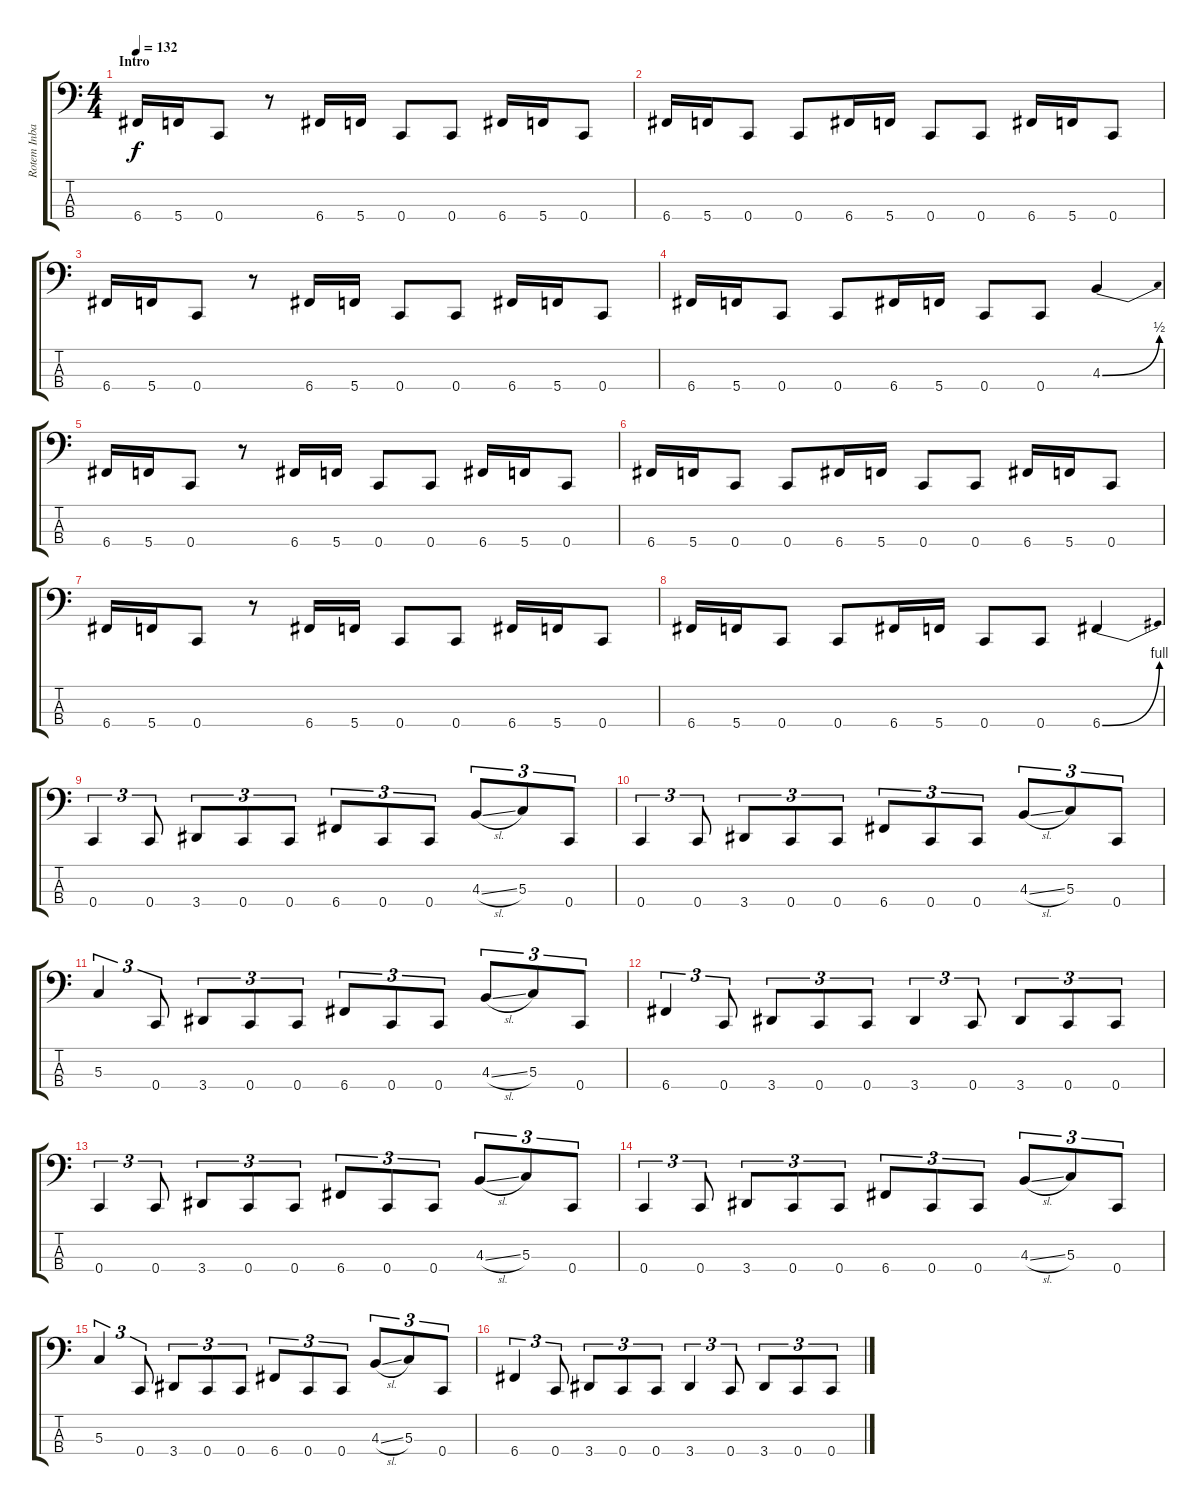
\track ("Rotem Inbar" "Rotem Inba") {instrument electricbasspick}
\staff {score tabs}
\tuning (F2 C2 G1 C1) {hide}
\ts (4 4)
\section ("" "Intro")
\tempo 132
\clef f4
\ks c
6.4.16{dy f instrument electricbasspick} 5.4.16 0.4.8 r.8 6.4.16 5.4.16 0.4.8 0.4.8 6.4.16 5.4.16 0.4.8 |
6.4.16 5.4.16 0.4.8 0.4.8 6.4.16 5.4.16 0.4.8 0.4.8 6.4.16 5.4.16 0.4.8 |
6.4.16 5.4.16 0.4.8 r.8 6.4.16 5.4.16 0.4.8 0.4.8 6.4.16 5.4.16 0.4.8 |
6.4.16 5.4.16 0.4.8 0.4.8 6.4.16 5.4.16 0.4.8 0.4.8 4.3{be (bend 0 0 60 2)}.4 |
6.4.16 5.4.16 0.4.8 r.8 6.4.16 5.4.16 0.4.8 0.4.8 6.4.16 5.4.16 0.4.8 |
6.4.16 5.4.16 0.4.8 0.4.8 6.4.16 5.4.16 0.4.8 0.4.8 6.4.16 5.4.16 0.4.8 |
6.4.16 5.4.16 0.4.8 r.8 6.4.16 5.4.16 0.4.8 0.4.8 6.4.16 5.4.16 0.4.8 |
6.4.16 5.4.16 0.4.8 0.4.8 6.4.16 5.4.16 0.4.8 0.4.8 6.4{be (bend 0 0 60 4)}.4 |
\section ("" "")
0.4.4{tu (3 2)} 0.4.8{tu (3 2)} 3.4.8{tu (3 2)} 0.4.8{tu (3 2)} 0.4.8{tu (3 2)} 6.4.8{tu (3 2)} 0.4.8{tu (3 2)} 0.4.8{tu (3 2)} 4.3{sl}.8{tu (3 2)} 5.3.8{tu (3 2)} 0.4.8{tu (3 2)} |
0.4.4{tu (3 2)} 0.4.8{tu (3 2)} 3.4.8{tu (3 2)} 0.4.8{tu (3 2)} 0.4.8{tu (3 2)} 6.4.8{tu (3 2)} 0.4.8{tu (3 2)} 0.4.8{tu (3 2)} 4.3{sl}.8{tu (3 2)} 5.3.8{tu (3 2)} 0.4.8{tu (3 2)} |
5.3.4{tu (3 2)} 0.4.8{tu (3 2)} 3.4.8{tu (3 2)} 0.4.8{tu (3 2)} 0.4.8{tu (3 2)} 6.4.8{tu (3 2)} 0.4.8{tu (3 2)} 0.4.8{tu (3 2)} 4.3{sl}.8{tu (3 2)} 5.3.8{tu (3 2)} 0.4.8{tu (3 2)} |
6.4.4{tu (3 2)} 0.4.8{tu (3 2)} 3.4.8{tu (3 2)} 0.4.8{tu (3 2)} 0.4.8{tu (3 2)} 3.4.4{tu (3 2)} 0.4.8{tu (3 2)} 3.4.8{tu (3 2)} 0.4.8{tu (3 2)} 0.4.8{tu (3 2)} |
0.4.4{tu (3 2)} 0.4.8{tu (3 2)} 3.4.8{tu (3 2)} 0.4.8{tu (3 2)} 0.4.8{tu (3 2)} 6.4.8{tu (3 2)} 0.4.8{tu (3 2)} 0.4.8{tu (3 2)} 4.3{sl}.8{tu (3 2)} 5.3.8{tu (3 2)} 0.4.8{tu (3 2)} |
0.4.4{tu (3 2)} 0.4.8{tu (3 2)} 3.4.8{tu (3 2)} 0.4.8{tu (3 2)} 0.4.8{tu (3 2)} 6.4.8{tu (3 2)} 0.4.8{tu (3 2)} 0.4.8{tu (3 2)} 4.3{sl}.8{tu (3 2)} 5.3.8{tu (3 2)} 0.4.8{tu (3 2)} |
5.3.4{tu (3 2)} 0.4.8{tu (3 2)} 3.4.8{tu (3 2)} 0.4.8{tu (3 2)} 0.4.8{tu (3 2)} 6.4.8{tu (3 2)} 0.4.8{tu (3 2)} 0.4.8{tu (3 2)} 4.3{sl}.8{tu (3 2)} 5.3.8{tu (3 2)} 0.4.8{tu (3 2)} |
6.4.4{tu (3 2)} 0.4.8{tu (3 2)} 3.4.8{tu (3 2)} 0.4.8{tu (3 2)} 0.4.8{tu (3 2)} 3.4.4{tu (3 2)} 0.4.8{tu (3 2)} 3.4.8{tu (3 2)} 0.4.8{tu (3 2)} 0.4.8{tu (3 2)}
